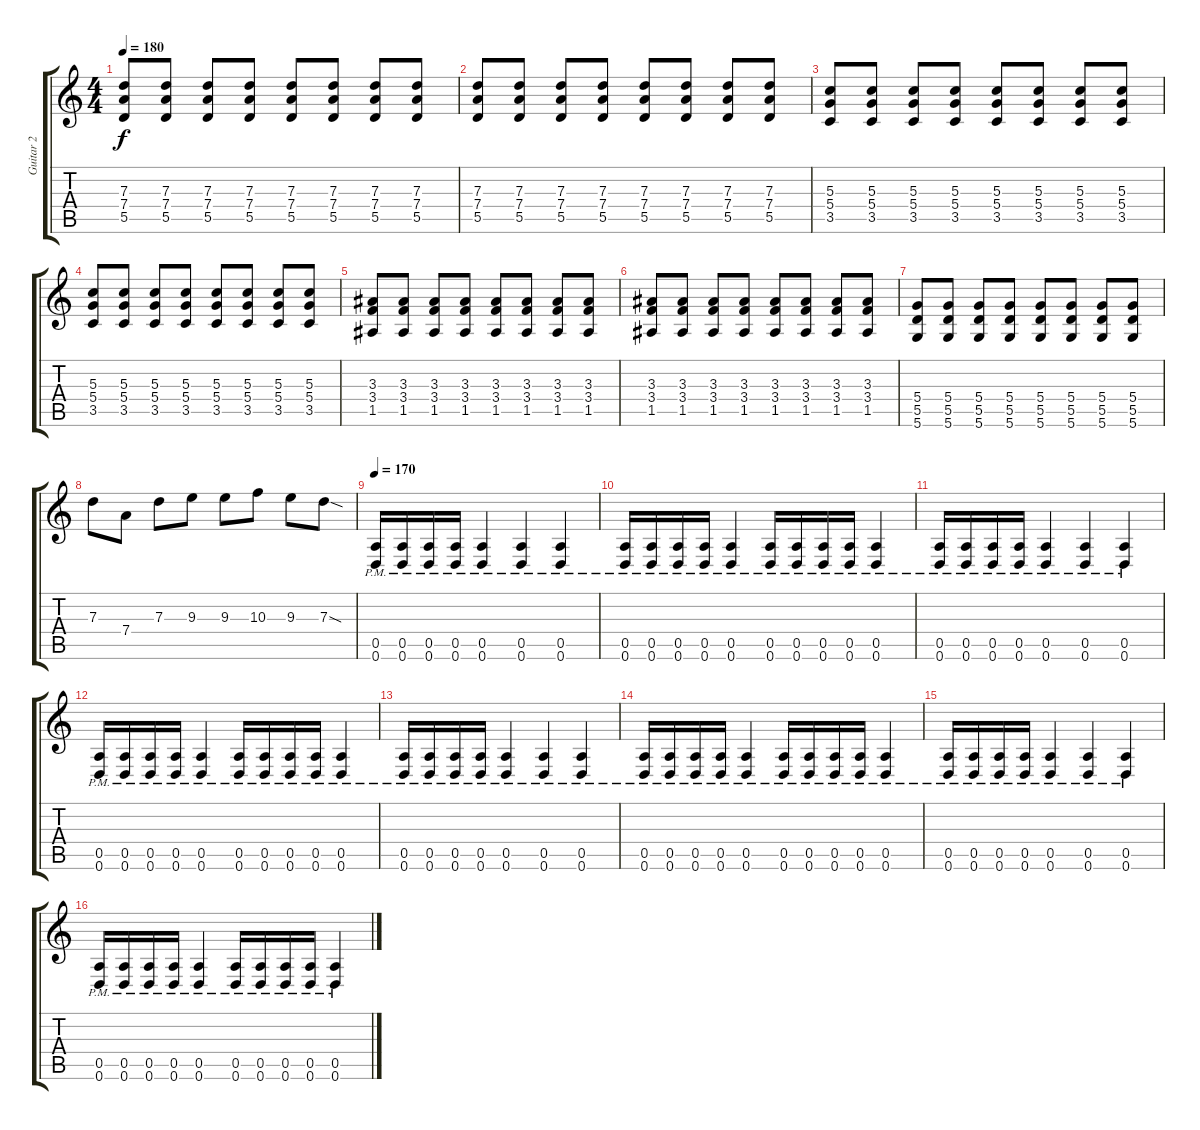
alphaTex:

\track ("Guitar 2" "Guitar 2") {instrument distortionguitar}
\staff {score tabs}
\tuning (E4 B3 G3 D3 A2 D2) {hide}
\ts (4 4)
\tempo 180
\clef g2
\ks c
(7.3 7.4 5.5).8{dy f volume 13} (7.3 7.4 5.5).8 (7.3 7.4 5.5).8 (7.3 7.4 5.5).8 (7.3 7.4 5.5).8 (7.3 7.4 5.5).8 (7.3 7.4 5.5).8 (7.3 7.4 5.5).8 |
(7.3 7.4 5.5).8 (7.3 7.4 5.5).8 (7.3 7.4 5.5).8 (7.3 7.4 5.5).8 (7.3 7.4 5.5).8 (7.3 7.4 5.5).8 (7.3 7.4 5.5).8 (7.3 7.4 5.5).8 |
(5.3 5.4 3.5).8 (5.3 5.4 3.5).8 (5.3 5.4 3.5).8 (5.3 5.4 3.5).8 (5.3 5.4 3.5).8 (5.3 5.4 3.5).8 (5.3 5.4 3.5).8 (5.3 5.4 3.5).8 |
(5.3 5.4 3.5).8 (5.3 5.4 3.5).8 (5.3 5.4 3.5).8 (5.3 5.4 3.5).8 (5.3 5.4 3.5).8 (5.3 5.4 3.5).8 (5.3 5.4 3.5).8 (5.3 5.4 3.5).8 |
(3.3 3.4 1.5).8 (3.3 3.4 1.5).8 (3.3 3.4 1.5).8 (3.3 3.4 1.5).8 (3.3 3.4 1.5).8 (3.3 3.4 1.5).8 (3.3 3.4 1.5).8 (3.3 3.4 1.5).8 |
(3.3 3.4 1.5).8 (3.3 3.4 1.5).8 (3.3 3.4 1.5).8 (3.3 3.4 1.5).8 (3.3 3.4 1.5).8 (3.3 3.4 1.5).8 (3.3 3.4 1.5).8 (3.3 3.4 1.5).8 |
(5.4 5.5 5.6).8 (5.4 5.5 5.6).8 (5.4 5.5 5.6).8 (5.4 5.5 5.6).8 (5.4 5.5 5.6).8 (5.4 5.5 5.6).8 (5.4 5.5 5.6).8 (5.4 5.5 5.6).8 |
7.3.8 7.4.8 7.3.8 9.3.8 9.3.8 10.3.8 9.3.8 7.3{sod}.8 |
\tempo 170
(0.5{pm} 0.6{pm}).16{balance 16} (0.5{pm} 0.6{pm}).16 (0.5{pm} 0.6{pm}).16 (0.5{pm} 0.6{pm}).16 (0.5{pm} 0.6{pm}).4 (0.5{pm} 0.6{pm}).4 (0.5{pm} 0.6{pm}).4 |
(0.5{pm} 0.6{pm}).16 (0.5{pm} 0.6{pm}).16 (0.5{pm} 0.6{pm}).16 (0.5{pm} 0.6{pm}).16 (0.5{pm} 0.6{pm}).4 (0.5{pm} 0.6{pm}).16 (0.5{pm} 0.6{pm}).16 (0.5{pm} 0.6{pm}).16 (0.5{pm} 0.6{pm}).16 (0.5{pm} 0.6{pm}).4 |
(0.5{pm} 0.6{pm}).16 (0.5{pm} 0.6{pm}).16 (0.5{pm} 0.6{pm}).16 (0.5{pm} 0.6{pm}).16 (0.5{pm} 0.6{pm}).4 (0.5{pm} 0.6{pm}).4 (0.5{pm} 0.6{pm}).4 |
(0.5{pm} 0.6{pm}).16 (0.5{pm} 0.6{pm}).16 (0.5{pm} 0.6{pm}).16 (0.5{pm} 0.6{pm}).16 (0.5{pm} 0.6{pm}).4 (0.5{pm} 0.6{pm}).16 (0.5{pm} 0.6{pm}).16 (0.5{pm} 0.6{pm}).16 (0.5{pm} 0.6{pm}).16 (0.5{pm} 0.6{pm}).4 |
(0.5{pm} 0.6{pm}).16 (0.5{pm} 0.6{pm}).16 (0.5{pm} 0.6{pm}).16 (0.5{pm} 0.6{pm}).16 (0.5{pm} 0.6{pm}).4 (0.5{pm} 0.6{pm}).4 (0.5{pm} 0.6{pm}).4 |
(0.5{pm} 0.6{pm}).16 (0.5{pm} 0.6{pm}).16 (0.5{pm} 0.6{pm}).16 (0.5{pm} 0.6{pm}).16 (0.5{pm} 0.6{pm}).4 (0.5{pm} 0.6{pm}).16 (0.5{pm} 0.6{pm}).16 (0.5{pm} 0.6{pm}).16 (0.5{pm} 0.6{pm}).16 (0.5{pm} 0.6{pm}).4 |
(0.5{pm} 0.6{pm}).16 (0.5{pm} 0.6{pm}).16 (0.5{pm} 0.6{pm}).16 (0.5{pm} 0.6{pm}).16 (0.5{pm} 0.6{pm}).4 (0.5{pm} 0.6{pm}).4 (0.5{pm} 0.6{pm}).4 |
(0.5{pm} 0.6{pm}).16 (0.5{pm} 0.6{pm}).16 (0.5{pm} 0.6{pm}).16 (0.5{pm} 0.6{pm}).16 (0.5{pm} 0.6{pm}).4 (0.5{pm} 0.6{pm}).16 (0.5{pm} 0.6{pm}).16 (0.5{pm} 0.6{pm}).16 (0.5{pm} 0.6{pm}).16 (0.5{pm} 0.6{pm}).4
